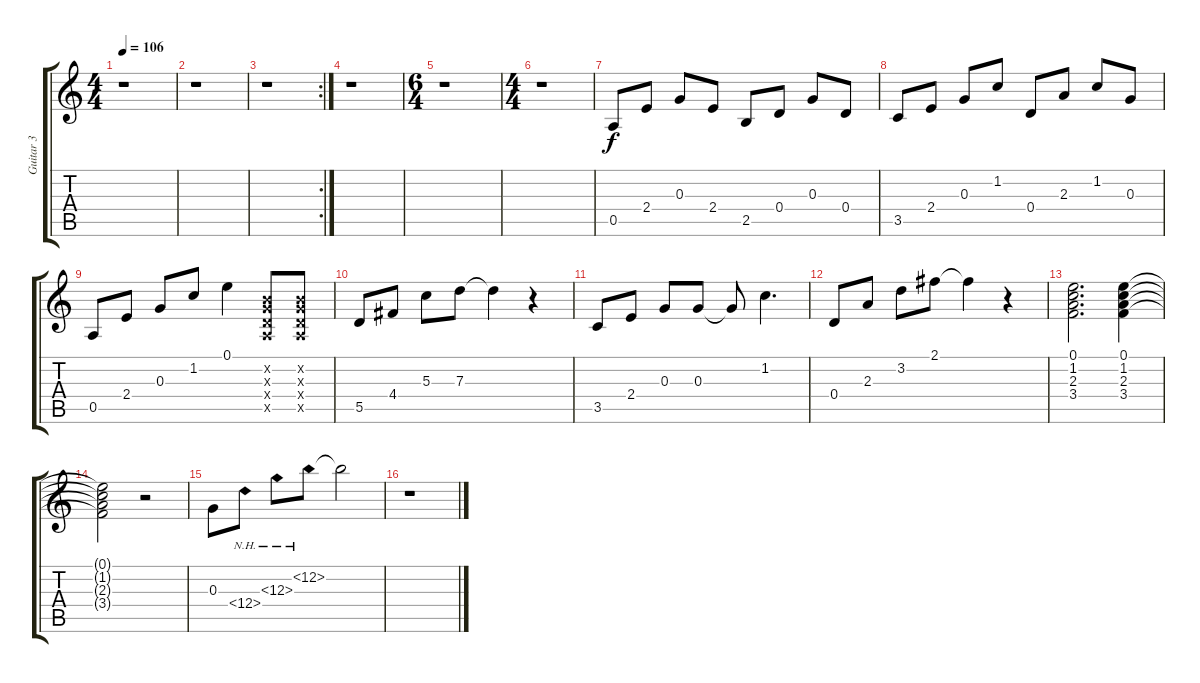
\track ("Guitar 3" "Guitar 3") {instrument electricguitarclean}
\staff {score tabs}
\tuning (E4 B3 G3 D3 A2 E2) {hide}
\ts (4 4)
\tempo 106
\clef g2
\ks c
r.1{dy f} |
r.1 |
\rc 2
r.1 |
r.1 |
\ts (6 4)
r.1 |
\ts (4 4)
r.1 |
0.5.8 2.4.8 0.3.8 2.4.8 2.5.8 0.4.8 0.3.8 0.4.8 |
3.5.8 2.4.8 0.3.8 1.2.8 0.4.8 2.3.8 1.2.8 0.3.8 |
0.5.8 2.4.8 0.3.8 1.2.8 0.1.4 (0.2{x} 0.3{x} 0.4{x} 0.5{x}).8 (0.2{x} 0.3{x} 0.4{x} 0.5{x}).8 |
5.5.8 4.4.8 5.3.8 7.3.8 7.3{t}.4 r.4 |
3.5.8 2.4.8 0.3.8 0.3.8 0.3{t}.8 1.2.4{d} |
0.4.8 2.3.8 3.2.8 2.1.8 2.1{t}.4 r.4 |
(0.1 1.2 2.3 3.4).2{d} (0.1 1.2 2.3 3.4).4 |
(0.1{t} 1.2{t} 2.3{t} 3.4{t}).2 r.2 |
0.3.8 12.4{nh}.8 12.3{nh}.8 12.2{nh}.8 12.2{t}.2 |
r.1
